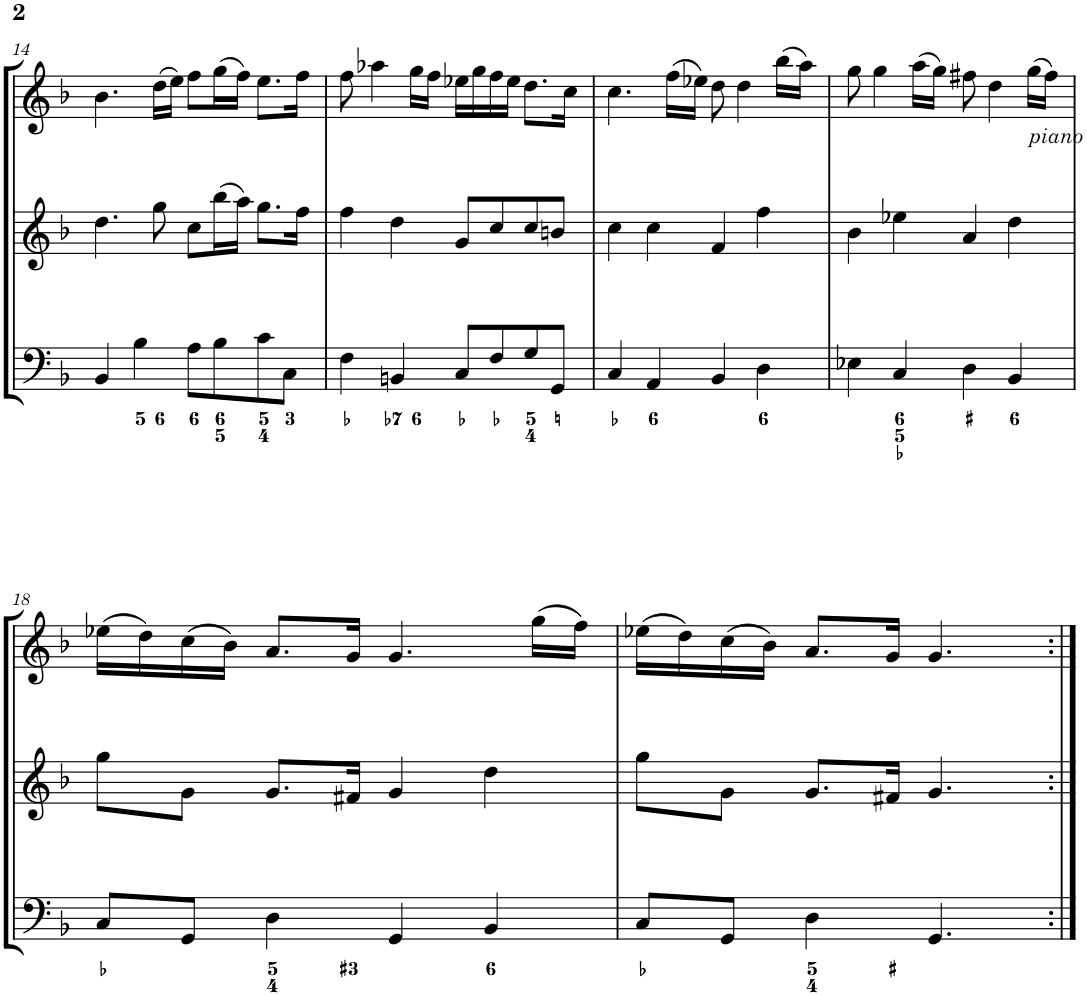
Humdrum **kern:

**kern	**kern	**kern
*part3	*part2	*part1
*staff3	*staff2	*staff1
*I"Violoncello	*I"Violin 2	*I"Violin 1
*I'Vc	*I'Vln	*I'Vln
!!LO:PB:g=z
*clefF4	*clefG2	*clefG2
*k[b-]	*k[b-]	*k[b-]
*M4/4	*M4/4	*M4/4
*met(c)	*met(c)	*met(c)
=14	=14	=14
4BB-/	4.dd\	4.b-\
4B-\	.	.
.	8gg\	(16dd\LL
.	.	16ee\JJ)
8A\L	8cc\L	8ff\L
8B-\	(16bb-\L	(16gg\L
.	16aa\JJ)	16ff\JJ)
8c\	8.gg\L	8.ee\L
8C\J	.	.
.	16ff\Jk	16ff\Jk
=15	=15	=15
4F\	4ff\	8ff\
.	.	4aa-X\
4BBn/	4dd\	.
.	.	16gg\LL
.	.	16ff\JJ
8C/L	8g/L	16ee-X\LL
.	.	16gg\
8F/	8cc/	16ff\
.	.	16ee-\JJ
8G/	8cc/	8.dd\L
8GG/J	8bn/J	.
.	.	16cc\Jk
=16	=16	=16
4C/	4cc\	4.cc\
4AA/	4cc\	.
.	.	(16ff\LL
.	.	16ee-X\JJ)
4BB-/	4f/	8dd\
.	.	4dd\
4D\	4ff\	.
.	.	(16bb-\LL
.	.	16aa\JJ)
=17	=17	=17
4E-X\	4b-\	8gg\
.	.	4gg\
4C/	4ee-X\	.
.	.	(16aa\LL
.	.	16gg\JJ)
4D\	4a/	8ff#X\
.	.	4dd\
4BB-/	4dd\	.
!	!	!LO:TX:b:i:t=piano
.	.	(16gg\LL
.	.	16ff#\JJ)
!!LO:LB:g=z
=18	=18	=18
8C/L	8gg\L	(16ee-X\LL
.	.	16dd\)
8GG/J	8g\J	(16cc\
.	.	16b-\JJ)
4D\	8.g/L	8.a/L
.	16f#X/Jk	16g/Jk
4GG/	4g/	4.g/
4BB-/	4dd\	.
.	.	(16gg\LL
.	.	16ff\JJ)
=19	=19	=19
8C/L	8gg\L	(16ee-X\LL
.	.	16dd\)
8GG/J	8g\J	(16cc\
.	.	16b-\JJ)
4D\	8.g/L	8.a/L
.	16f#X/Jk	16g/Jk
4.GG/	4.g/	4.g/
=:|!	=:|!	=:|!
*-	*-	*-
